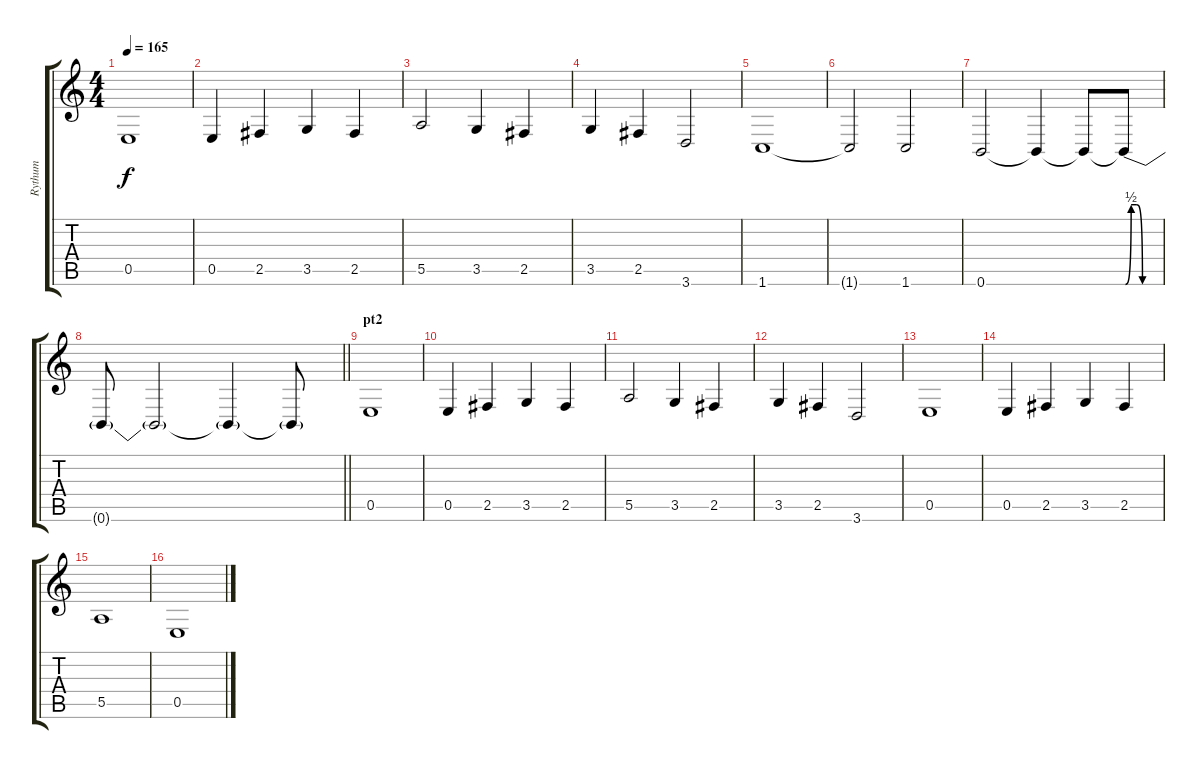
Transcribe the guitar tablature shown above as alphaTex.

\track ("Rythum" "Rythum") {instrument distortionguitar}
\staff {score tabs}
\tuning (B3 Gb3 D3 A2 E2 B1) {hide}
\ts (4 4)
\tempo 165
\clef g2
\ks c
0.5.1{dy f} |
0.5.4 2.5.4 3.5.4 2.5.4 |
5.5.2 3.5.4 2.5.4 |
3.5.4 2.5.4 3.6.2 |
1.6.1 |
1.6{t}.2 1.6.2 |
0.6.2 0.6{t}.4 0.6{t}.8 0.6{be (custom 0 0 10 2 20 2 30 0 60 0) t}.8 |
\barLineRight lightlight
0.6{t}.8 0.6{t}.2 0.6{t}.4 0.6{t}.8 |
\section ("" "pt2")
0.5.1 |
0.5.4 2.5.4 3.5.4 2.5.4 |
5.5.2 3.5.4 2.5.4 |
3.5.4 2.5.4 3.6.2 |
0.5.1 |
0.5.4 2.5.4 3.5.4 2.5.4 |
5.5.1 |
0.5.1
